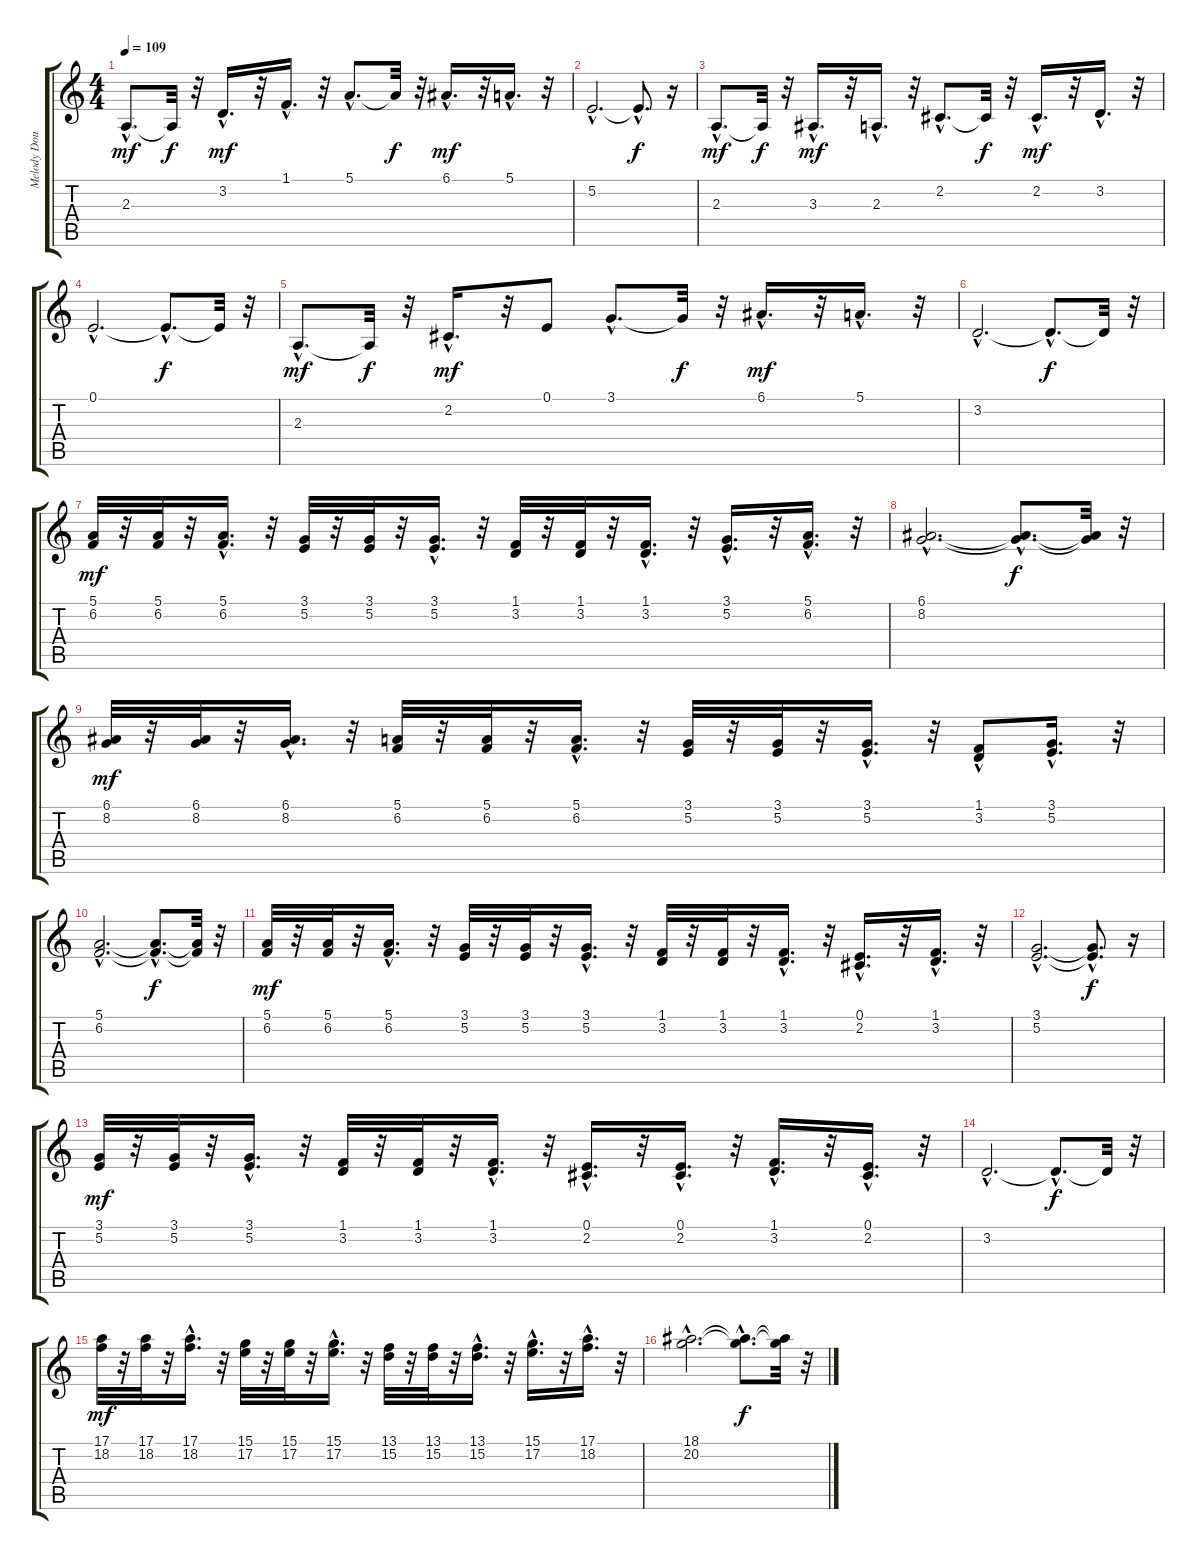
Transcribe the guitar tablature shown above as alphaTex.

\track ("Melody Doubled #1 " "Melody Dou") {instrument pad2warm}
\staff {score tabs}
\tuning (E4 B3 G3 D3 A2 E2) {hide}
\ts (4 4)
\tempo 109
\clef g2
\ks c
2.3{hac}.8{d dy mf} 2.3{t}.32{dy f} r.32 3.2{hac}.16{d dy mf} r.32 1.1{hac}.16{d} r.32 5.1{hac}.8{d} 5.1{t}.32{dy f} r.32 6.1{hac}.16{d dy mf} r.32 5.1{hac}.16{d} r.32 |
5.2{hac}.2{d} 5.2{hac t}.8{d dy f} r.16 |
2.3{hac}.8{d dy mf} 2.3{t}.32{dy f} r.32 3.3{hac}.16{d dy mf} r.32 2.3{hac}.16{d} r.32 2.2{hac}.8{d} 2.2{t}.32{dy f} r.32 2.2{hac}.16{d dy mf} r.32 3.2{hac}.16{d} r.32 |
0.1{hac}.2{d} 0.1{hac t}.8{d dy f} 0.1{t}.32 r.32 |
2.3{hac}.8{d dy mf} 2.3{t}.32{dy f} r.32 2.2{hac}.16{d dy mf} r.32 0.1.8 3.1{hac}.8{d} 3.1{t}.32{dy f} r.32 6.1{hac}.16{d dy mf} r.32 5.1{hac}.16{d} r.32 |
3.2{hac}.2{d} 3.2{hac t}.8{d dy f} 3.2{t}.32 r.32 |
(5.1 6.2).32{dy mf} r.32 (5.1 6.2).32 r.32 (5.1{hac} 6.2{hac}).16{d} r.32 (3.1 5.2).32 r.32 (3.1 5.2).32 r.32 (3.1{hac} 5.2{hac}).16{d} r.32 (1.1 3.2).32 r.32 (1.1 3.2).32 r.32 (1.1{hac} 3.2{hac}).16{d} r.32 (3.1{hac} 5.2{hac}).16{d} r.32 (5.1{hac} 6.2{hac}).16{d} r.32 |
(6.1{hac} 8.2{hac}).2{d} (6.1{hac t} 8.2{hac t}).8{d dy f} (6.1{t} 8.2{t}).32 r.32 |
(6.1 8.2).32{dy mf} r.32 (6.1 8.2).32 r.32 (6.1{hac} 8.2{hac}).16{d} r.32 (5.1 6.2).32 r.32 (5.1 6.2).32 r.32 (5.1{hac} 6.2{hac}).16{d} r.32 (3.1 5.2).32 r.32 (3.1 5.2).32 r.32 (3.1{hac} 5.2{hac}).16{d} r.32 (1.1{hac} 3.2).8 (3.1{hac} 5.2{hac}).16{d} r.32 |
(5.1{hac} 6.2{hac}).2{d} (5.1{hac t} 6.2{hac t}).8{d dy f} (5.1{t} 6.2{t}).32 r.32 |
(5.1 6.2).32{dy mf} r.32 (5.1 6.2).32 r.32 (5.1{hac} 6.2{hac}).16{d} r.32 (3.1 5.2).32 r.32 (3.1 5.2).32 r.32 (3.1{hac} 5.2{hac}).16{d} r.32 (1.1 3.2).32 r.32 (1.1 3.2).32 r.32 (1.1{hac} 3.2{hac}).16{d} r.32 (0.1{hac} 2.2{hac}).16{d} r.32 (1.1{hac} 3.2{hac}).16{d} r.32 |
(3.1{hac} 5.2{hac}).2{d} (3.1{hac t} 5.2{hac t}).8{d dy f} r.16 |
(3.1 5.2).32{dy mf} r.32 (3.1 5.2).32 r.32 (3.1{hac} 5.2{hac}).16{d} r.32 (1.1 3.2).32 r.32 (1.1 3.2).32 r.32 (1.1{hac} 3.2{hac}).16{d} r.32 (0.1{hac} 2.2{hac}).16{d} r.32 (0.1{hac} 2.2{hac}).16{d} r.32 (1.1{hac} 3.2{hac}).16{d} r.32 (0.1{hac} 2.2{hac}).16{d} r.32 |
3.2{hac}.2{d} 3.2{hac t}.8{d dy f} 3.2{t}.32 r.32 |
(17.1 18.2).32{dy mf} r.32 (17.1 18.2).32 r.32 (17.1{hac} 18.2{hac}).16{d} r.32 (15.1 17.2).32 r.32 (15.1 17.2).32 r.32 (15.1{hac} 17.2{hac}).16{d} r.32 (13.1 15.2).32 r.32 (13.1 15.2).32 r.32 (13.1{hac} 15.2{hac}).16{d} r.32 (15.1{hac} 17.2{hac}).16{d} r.32 (17.1{hac} 18.2{hac}).16{d} r.32 |
(18.1{hac} 20.2{hac}).2{d} (18.1{hac t} 20.2{hac t}).8{d dy f} (18.1{t} 20.2{t}).32 r.32
